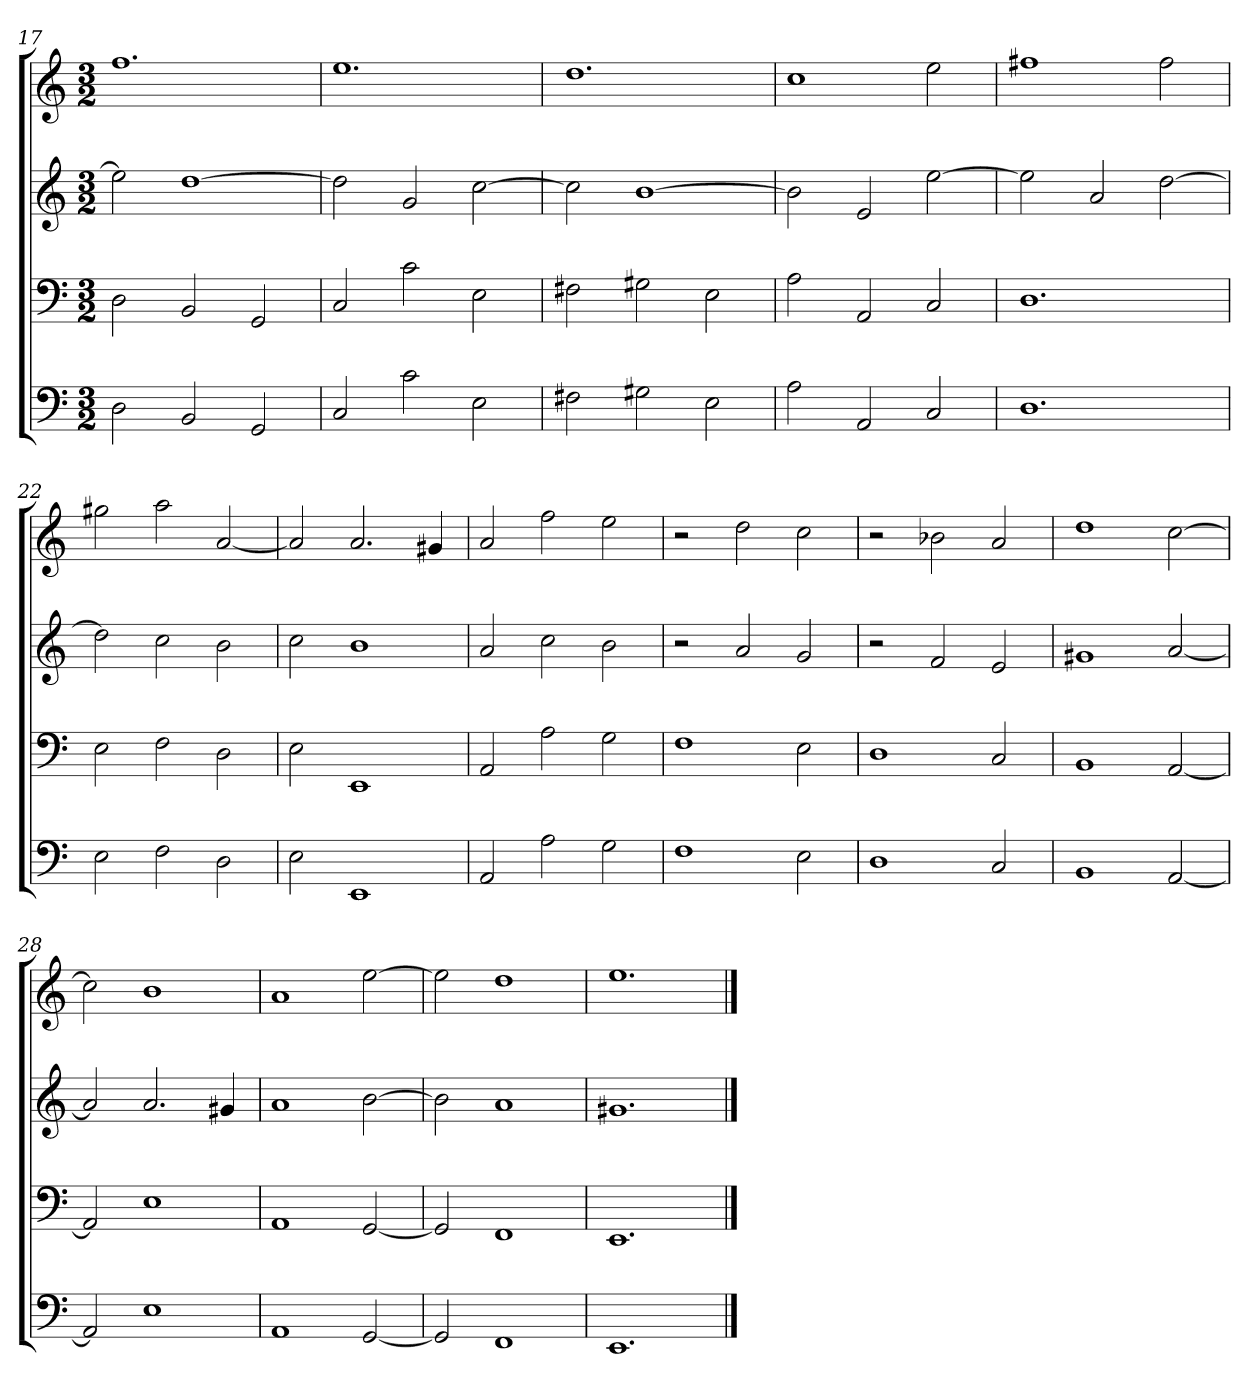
**kern	**kern	**kern	**kern
*part4	*part3	*part2	*part1
*staff4	*staff3	*staff2	*staff1
*k[]	*k[]	*k[]	*k[]
*a:	*a:	*a:	*a:
*M3/2	*M3/2	*M3/2	*M3/2
=17	=17	=17	=17
2D	2D	2ee]	1.ff
2BB	2BB	[1dd	.
2GG	2GG	.	.
=18	=18	=18	=18
2C	2C	2dd]	1.ee
2c	2c	2g	.
2E	2E	[2cc	.
=19	=19	=19	=19
2F#X	2F#X	2cc]	1.dd
2G#X	2G#X	[1b	.
2E	2E	.	.
=20	=20	=20	=20
2A	2A	2b]	1cc
2AA	2AA	2e	.
2C	2C	[2ee	2ee
=21	=21	=21	=21
1.D	1.D	2ee]	1ff#X
.	.	2a	.
.	.	[2dd	2ff#
=22	=22	=22	=22
2E	2E	2dd]	2gg#X
2F	2F	2cc	2aa
2D	2D	2b	[2a
=23	=23	=23	=23
2E	2E	2cc	2a]
1EE	1EE	1b	2.a
.	.	.	4g#X
=24	=24	=24	=24
2AA	2AA	2a	2a
2A	2A	2cc	2ff
2G	2G	2b	2ee
=25	=25	=25	=25
1F	1F	2r	2r
.	.	2a	2dd
2E	2E	2g	2cc
=26	=26	=26	=26
1D	1D	2r	2r
.	.	2f	2b-X
2C	2C	2e	2a
=27	=27	=27	=27
1BB	1BB	1g#X	1dd
[2AA	[2AA	[2a	[2cc
=28	=28	=28	=28
2AA]	2AA]	2a]	2cc]
1E	1E	2.a	1b
.	.	4g#X	.
=29	=29	=29	=29
1AA	1AA	1a	1a
[2GG	[2GG	[2b	[2ee
=30	=30	=30	=30
2GG]	2GG]	2b]	2ee]
1FF	1FF	1a	1dd
=31	=31	=31	=31
1.EE	1.EE	1.g#X	1.ee
==	==	==	==
*-	*-	*-	*-
